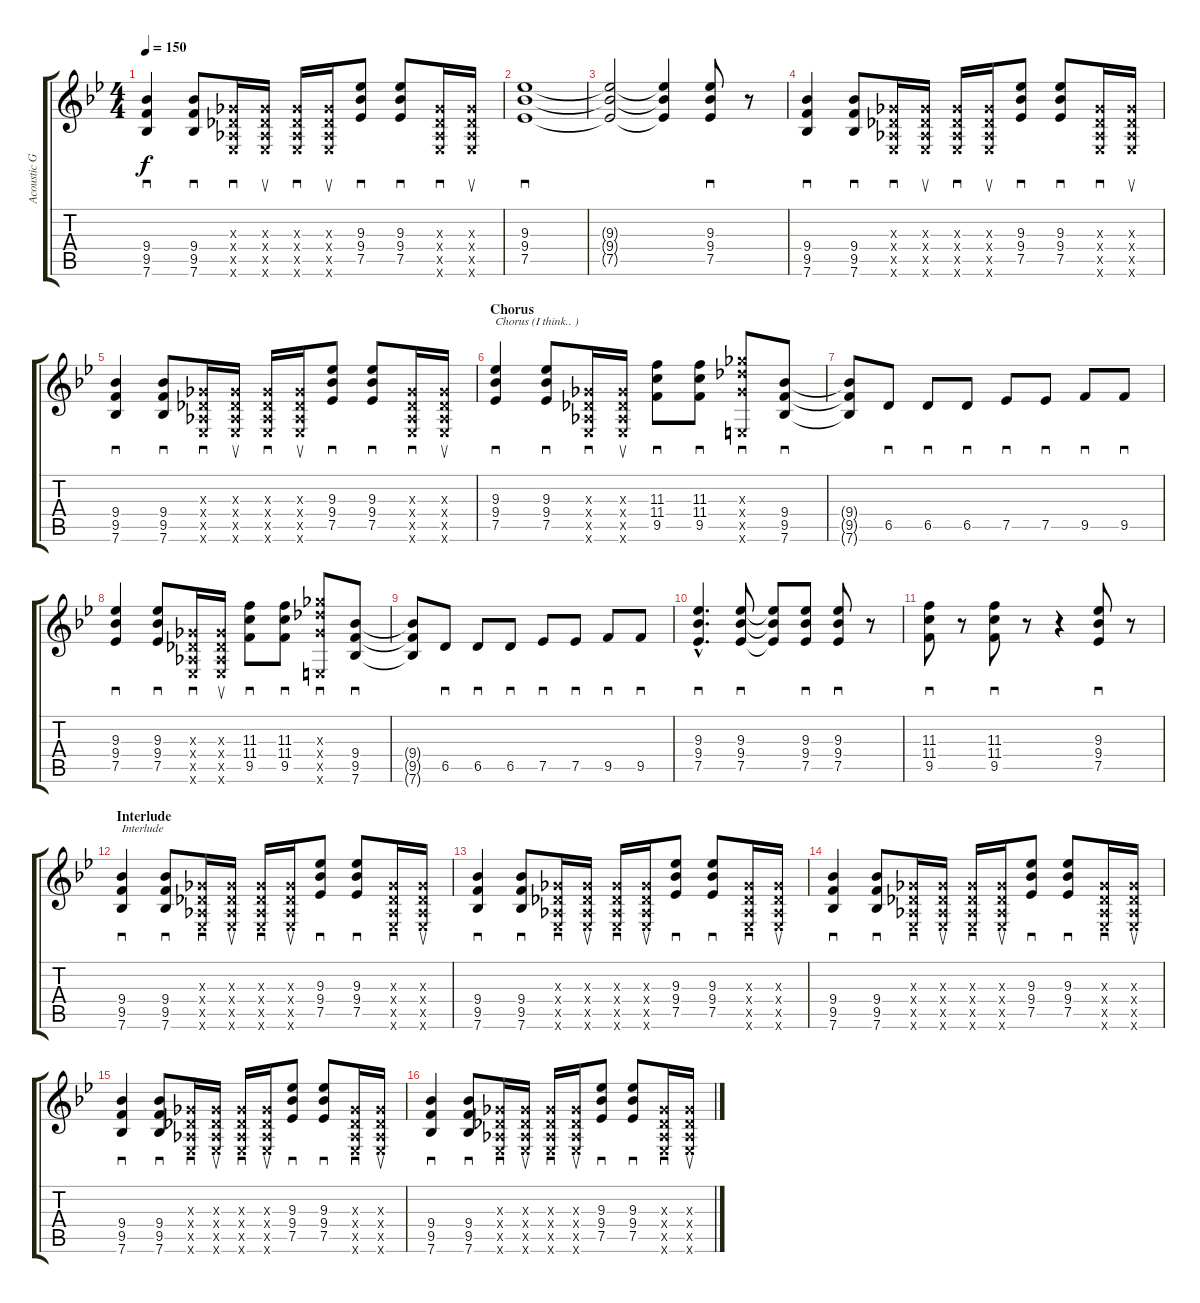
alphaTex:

\track ("Acoustic Gtr. w/Dist." "Acoustic G") {instrument distortionguitar}
\staff {score tabs}
\tuning (Eb4 Bb3 Gb3 Db3 Ab2 Eb2) {hide}
\ts (4 4)
\tempo 150
\clef g2
\ks bb
(9.4 9.5 7.6).4{sd dy f} (9.4 9.5 7.6).8{sd} (0.3{x} 0.4{x} 0.5{x} 0.6{x}).16{sd} (0.3{x} 0.4{x} 0.5{x} 0.6{x}).16{su} (0.3{x} 0.4{x} 0.5{x} 0.6{x}).16{sd} (0.3{x} 0.4{x} 0.5{x} 0.6{x}).16{su} (9.3 9.4 7.5).8{sd} (9.3 9.4 7.5).8{sd} (0.3{x} 0.4{x} 0.5{x} 0.6{x}).16{sd} (0.3{x} 0.4{x} 0.5{x} 0.6{x}).16{su} |
(9.3 9.4 7.5).1{sd} |
(9.3{t} 9.4{t} 7.5{t}).2 (9.3{t} 9.4{t} 7.5{t}).4 (9.3 9.4 7.5).8{sd} r.8 |
(9.4 9.5 7.6).4{sd} (9.4 9.5 7.6).8{sd} (0.3{x} 0.4{x} 0.5{x} 0.6{x}).16{sd} (0.3{x} 0.4{x} 0.5{x} 0.6{x}).16{su} (0.3{x} 0.4{x} 0.5{x} 0.6{x}).16{sd} (0.3{x} 0.4{x} 0.5{x} 0.6{x}).16{su} (9.3 9.4 7.5).8{sd} (9.3 9.4 7.5).8{sd} (0.3{x} 0.4{x} 0.5{x} 0.6{x}).16{sd} (0.3{x} 0.4{x} 0.5{x} 0.6{x}).16{su} |
(9.4 9.5 7.6).4{sd} (9.4 9.5 7.6).8{sd} (0.3{x} 0.4{x} 0.5{x} 0.6{x}).16{sd} (0.3{x} 0.4{x} 0.5{x} 0.6{x}).16{su} (0.3{x} 0.4{x} 0.5{x} 0.6{x}).16{sd} (0.3{x} 0.4{x} 0.5{x} 0.6{x}).16{su} (9.3 9.4 7.5).8{sd} (9.3 9.4 7.5).8{sd} (0.3{x} 0.4{x} 0.5{x} 0.6{x}).16{sd} (0.3{x} 0.4{x} 0.5{x} 0.6{x}).16{su} |
\section ("" "Chorus")
(9.3 9.4 7.5).4{sd txt "Chorus (I think.. )"} (9.3 9.4 7.5).8{sd} (0.3{x} 0.4{x} 0.5{x} 0.6{x}).16{sd} (0.3{x} 0.4{x} 0.5{x} 0.6{x}).16{su} (11.3 11.4 9.5).8{sd} (11.3 11.4 9.5).8{sd} (12.3{x} 12.4{x} 10.5{x} 1.6{x}).8{sd} (9.4 9.5 7.6).8{sd} |
(9.4{t} 9.5{t} 7.6{t}).8 6.5.8{sd} 6.5.8{sd} 6.5.8{sd} 7.5.8{sd} 7.5.8{sd} 9.5.8{sd} 9.5.8{sd} |
(9.3 9.4 7.5).4{sd} (9.3 9.4 7.5).8{sd} (0.3{x} 0.4{x} 0.5{x} 0.6{x}).16{sd} (0.3{x} 0.4{x} 0.5{x} 0.6{x}).16{su} (11.3 11.4 9.5).8{sd} (11.3 11.4 9.5).8{sd} (12.3{x} 12.4{x} 10.5{x} 1.6{x}).8{sd} (9.4 9.5 7.6).8{sd} |
(9.4{t} 9.5{t} 7.6{t}).8 6.5.8{sd} 6.5.8{sd} 6.5.8{sd} 7.5.8{sd} 7.5.8{sd} 9.5.8{sd} 9.5.8{sd} |
(9.3{hac} 9.4{hac} 7.5{hac}).4{d sd} (9.3 9.4 7.5).8{sd} (9.3{t} 9.4{t} 7.5{t}).8 (9.3 9.4 7.5).8{sd} (9.3 9.4 7.5).8{sd} r.8 |
(11.3 11.4 9.5).8{sd} r.8 (11.3 11.4 9.5).8{sd} r.8 r.4 (9.3 9.4 7.5).8{sd} r.8 |
\section ("" "Interlude")
(9.4 9.5 7.6).4{sd txt "Interlude"} (9.4 9.5 7.6).8{sd} (0.3{x} 0.4{x} 0.5{x} 0.6{x}).16{sd} (0.3{x} 0.4{x} 0.5{x} 0.6{x}).16{su} (0.3{x} 0.4{x} 0.5{x} 0.6{x}).16{sd} (0.3{x} 0.4{x} 0.5{x} 0.6{x}).16{su} (9.3 9.4 7.5).8{sd} (9.3 9.4 7.5).8{sd} (0.3{x} 0.4{x} 0.5{x} 0.6{x}).16{sd} (0.3{x} 0.4{x} 0.5{x} 0.6{x}).16{su} |
(9.4 9.5 7.6).4{sd} (9.4 9.5 7.6).8{sd} (0.3{x} 0.4{x} 0.5{x} 0.6{x}).16{sd} (0.3{x} 0.4{x} 0.5{x} 0.6{x}).16{su} (0.3{x} 0.4{x} 0.5{x} 0.6{x}).16{sd} (0.3{x} 0.4{x} 0.5{x} 0.6{x}).16{su} (9.3 9.4 7.5).8{sd} (9.3 9.4 7.5).8{sd} (0.3{x} 0.4{x} 0.5{x} 0.6{x}).16{sd} (0.3{x} 0.4{x} 0.5{x} 0.6{x}).16{su} |
(9.4 9.5 7.6).4{sd} (9.4 9.5 7.6).8{sd} (0.3{x} 0.4{x} 0.5{x} 0.6{x}).16{sd} (0.3{x} 0.4{x} 0.5{x} 0.6{x}).16{su} (0.3{x} 0.4{x} 0.5{x} 0.6{x}).16{sd} (0.3{x} 0.4{x} 0.5{x} 0.6{x}).16{su} (9.3 9.4 7.5).8{sd} (9.3 9.4 7.5).8{sd} (0.3{x} 0.4{x} 0.5{x} 0.6{x}).16{sd} (0.3{x} 0.4{x} 0.5{x} 0.6{x}).16{su} |
(9.4 9.5 7.6).4{sd} (9.4 9.5 7.6).8{sd} (0.3{x} 0.4{x} 0.5{x} 0.6{x}).16{sd} (0.3{x} 0.4{x} 0.5{x} 0.6{x}).16{su} (0.3{x} 0.4{x} 0.5{x} 0.6{x}).16{sd} (0.3{x} 0.4{x} 0.5{x} 0.6{x}).16{su} (9.3 9.4 7.5).8{sd} (9.3 9.4 7.5).8{sd} (0.3{x} 0.4{x} 0.5{x} 0.6{x}).16{sd} (0.3{x} 0.4{x} 0.5{x} 0.6{x}).16{su} |
(9.4 9.5 7.6).4{sd} (9.4 9.5 7.6).8{sd} (0.3{x} 0.4{x} 0.5{x} 0.6{x}).16{sd} (0.3{x} 0.4{x} 0.5{x} 0.6{x}).16{su} (0.3{x} 0.4{x} 0.5{x} 0.6{x}).16{sd} (0.3{x} 0.4{x} 0.5{x} 0.6{x}).16{su} (9.3 9.4 7.5).8{sd} (9.3 9.4 7.5).8{sd} (0.3{x} 0.4{x} 0.5{x} 0.6{x}).16{sd} (0.3{x} 0.4{x} 0.5{x} 0.6{x}).16{su}
